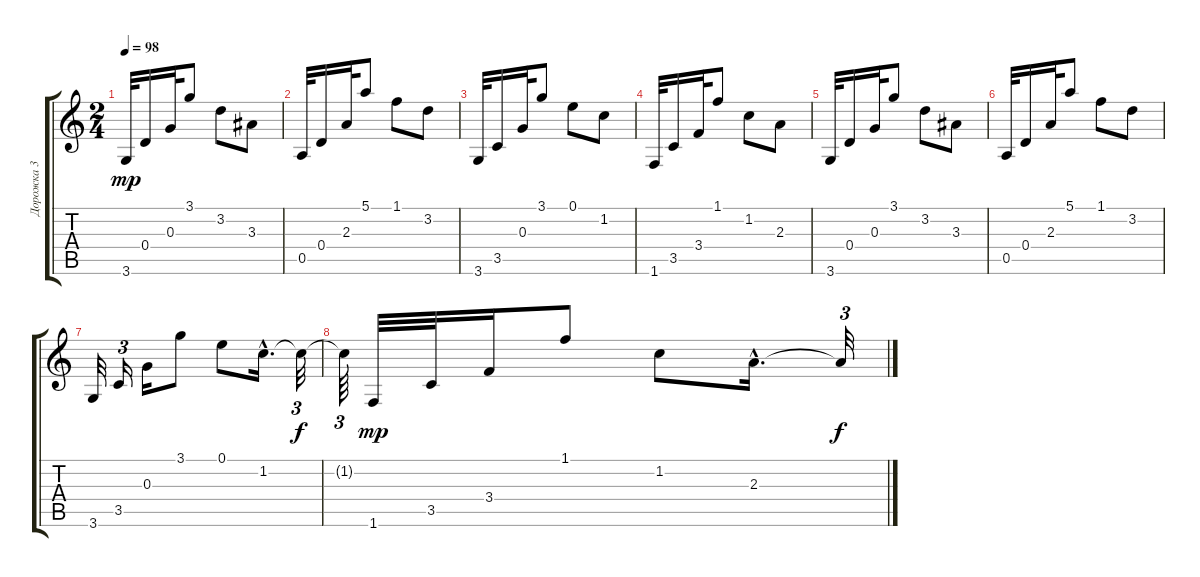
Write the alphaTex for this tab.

\track ("Дорожка 3" "Дорожка 3") {instrument distortionguitar}
\staff {score tabs}
\tuning (E4 B3 G3 D3 A2 E2) {hide}
\ts (2 4)
\tempo 98
\clef g2
\ks c
3.6.32{dy mp} 0.4.16 0.3.32 3.1.8 3.2.8 3.3.8 |
0.5.32 0.4.16 2.3.32 5.1.8 1.1.8 3.2.8 |
3.6.32 3.5.16 0.3.32 3.1.8 0.1.8 1.2.8 |
1.6.32 3.5.16 3.4.32 1.1.8 1.2.8 2.3.8 |
3.6.32 0.4.16 0.3.32 3.1.8 3.2.8 3.3.8 |
0.5.32 0.4.16 2.3.32 5.1.8 1.1.8 3.2.8 |
3.6.32 3.5.16{tu (3 2)} 0.3.16 3.1.8 0.1.8 1.2{hac}.16{d} 1.2{t}.32{tu (3 2) dy f} |
1.2{t}.64{tu (3 2)} 1.6.32{dy mp} 3.5.32 3.4.16 1.1.8 1.2.8 2.3{hac}.16{d} 2.3{t}.32{tu (3 2) dy f}
